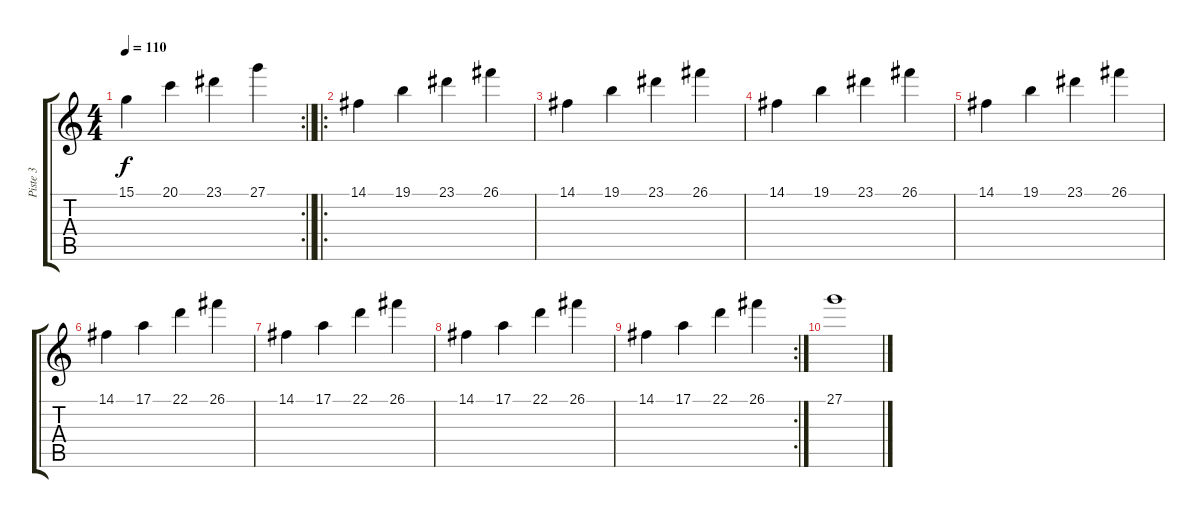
\track ("Piste 3" "Piste 3") {instrument fx5brightness}
\staff {score tabs}
\tuning (E4 B3 G3 D3 A2 E2) {hide}
\rc 2
\ts (4 4)
\tempo 110
\clef g2
\barLineRight lightlight
\ks c
15.1.4{dy f} 20.1.4 23.1.4 27.1.4 |
\ro
\section ("" "")
14.1.4 19.1.4 23.1.4 26.1.4 |
14.1.4 19.1.4 23.1.4 26.1.4 |
14.1.4 19.1.4 23.1.4 26.1.4 |
14.1.4 19.1.4 23.1.4 26.1.4 |
14.1.4 17.1.4 22.1.4 26.1.4 |
14.1.4 17.1.4 22.1.4 26.1.4 |
14.1.4 17.1.4 22.1.4 26.1.4 |
\rc 2
14.1.4 17.1.4 22.1.4 26.1.4 |
27.1.1
